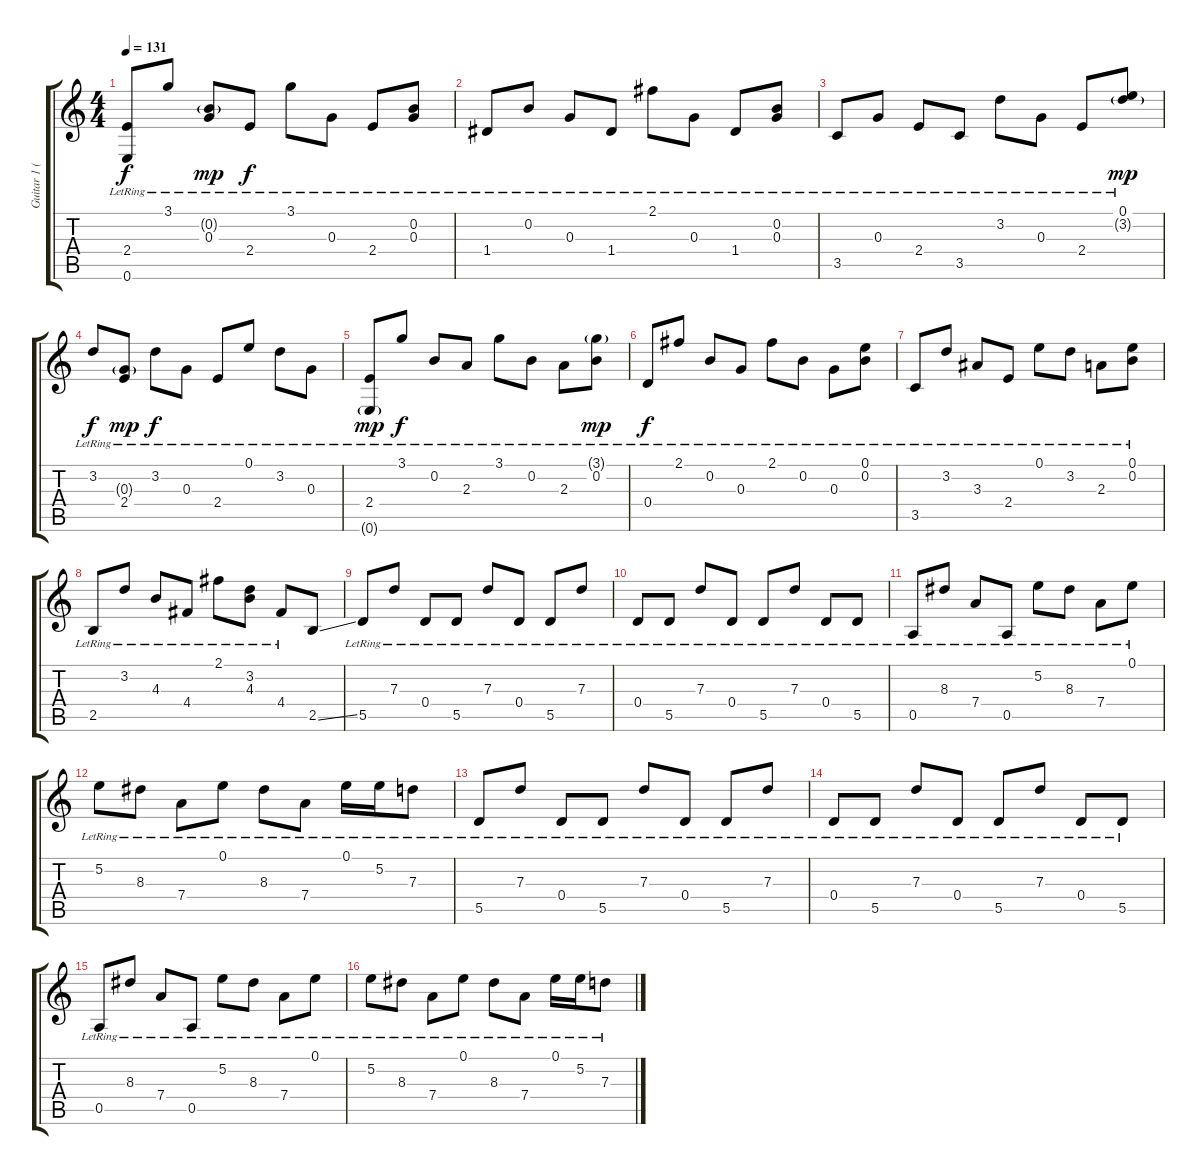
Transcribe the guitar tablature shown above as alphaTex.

\track ("Guitar 1 (Clean)" "Guitar 1 (") {instrument electricguitarclean}
\staff {score tabs}
\tuning (E4 B3 G3 D3 A2 E2) {hide}
\ts (4 4)
\tempo 131
\clef g2
\ks c
(2.4{lr} 0.6{lr}).8{dy f instrument electricguitarclean} 3.1{lr}.8 (0.2{g lr} 0.3{lr}).8{dy mp} 2.4{lr}.8{dy f} 3.1{lr}.8 0.3{lr}.8 2.4{lr}.8 (0.2{lr} 0.3{lr}).8 |
1.4{lr}.8 0.2{lr}.8 0.3{lr}.8 1.4{lr}.8 2.1{lr}.8 0.3{lr}.8 1.4{lr}.8 (0.2{lr} 0.3{lr}).8 |
3.5{lr}.8 0.3{lr}.8 2.4{lr}.8 3.5{lr}.8 3.2{lr}.8 0.3{lr}.8 2.4{lr}.8 (0.1{lr} 3.2{g lr}).8{dy mp} |
3.2{lr}.8{dy f} (0.3{g lr} 2.4{lr}).8{dy mp} 3.2{lr}.8{dy f} 0.3{lr}.8 2.4{lr}.8 0.1{lr}.8 3.2{lr}.8 0.3{lr}.8 |
(2.4{lr} 0.6{g lr}).8{dy mp} 3.1{lr}.8{dy f} 0.2{lr}.8 2.3{lr}.8 3.1{lr}.8 0.2{lr}.8 2.3{lr}.8 (3.1{g lr} 0.2{lr}).8{dy mp} |
0.4{lr}.8{dy f} 2.1{lr}.8 0.2{lr}.8 0.3{lr}.8 2.1{lr}.8 0.2{lr}.8 0.3{lr}.8 (0.1{lr} 0.2{lr}).8 |
3.5{lr}.8 3.2{lr}.8 3.3{lr}.8 2.4{lr}.8 0.1{lr}.8 3.2{lr}.8 2.3{lr}.8 (0.1{lr} 0.2{lr}).8 |
2.5{lr}.8 3.2{lr}.8 4.3{lr}.8 4.4{lr}.8 2.1{lr}.8 (3.2{lr} 4.3{lr}).8 4.4{lr}.8 2.5{ss}.8 |
5.5{lr}.8 7.3{lr}.8 0.4{lr}.8 5.5{lr}.8 7.3{lr}.8 0.4{lr}.8 5.5{lr}.8 7.3{lr}.8 |
0.4{lr}.8 5.5{lr}.8 7.3{lr}.8 0.4{lr}.8 5.5{lr}.8 7.3{lr}.8 0.4{lr}.8 5.5{lr}.8 |
0.5{lr}.8 8.3{lr}.8 7.4{lr}.8 0.5{lr}.8 5.2{lr}.8 8.3{lr}.8 7.4{lr}.8 0.1{lr}.8 |
5.2{lr}.8 8.3{lr}.8 7.4{lr}.8 0.1{lr}.8 8.3{lr}.8 7.4{lr}.8 0.1{lr}.16 5.2{lr}.16 7.3{lr}.8 |
5.5{lr}.8 7.3{lr}.8 0.4{lr}.8 5.5{lr}.8 7.3{lr}.8 0.4{lr}.8 5.5{lr}.8 7.3{lr}.8 |
0.4{lr}.8 5.5{lr}.8 7.3{lr}.8 0.4{lr}.8 5.5{lr}.8 7.3{lr}.8 0.4{lr}.8 5.5{lr}.8 |
0.5{lr}.8 8.3{lr}.8 7.4{lr}.8 0.5{lr}.8 5.2{lr}.8 8.3{lr}.8 7.4{lr}.8 0.1{lr}.8 |
5.2{lr}.8 8.3{lr}.8 7.4{lr}.8 0.1{lr}.8 8.3{lr}.8 7.4{lr}.8 0.1{lr}.16 5.2{lr}.16 7.3{lr}.8
